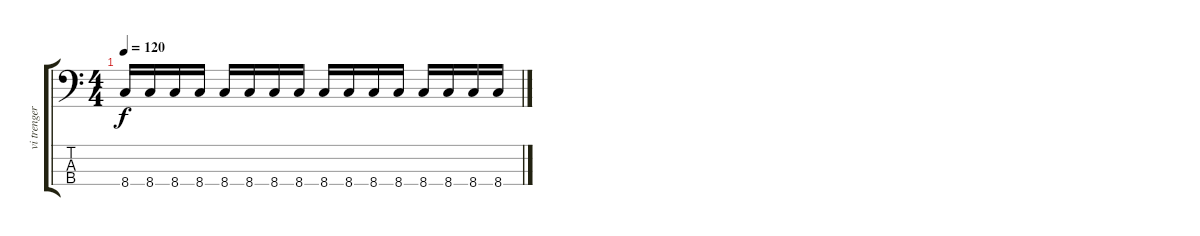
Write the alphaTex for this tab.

\track ("vi trenger bass" "vi trenger") {instrument electricbasspick}
\staff {score tabs}
\tuning (G2 D2 A1 E1) {hide}
\ts (4 4)
\tempo 120
\clef f4
\ks c
8.4.16{dy f} 8.4.16 8.4.16 8.4.16 8.4.16 8.4.16 8.4.16 8.4.16 8.4.16 8.4.16 8.4.16 8.4.16 8.4.16 8.4.16 8.4.16 8.4.16
